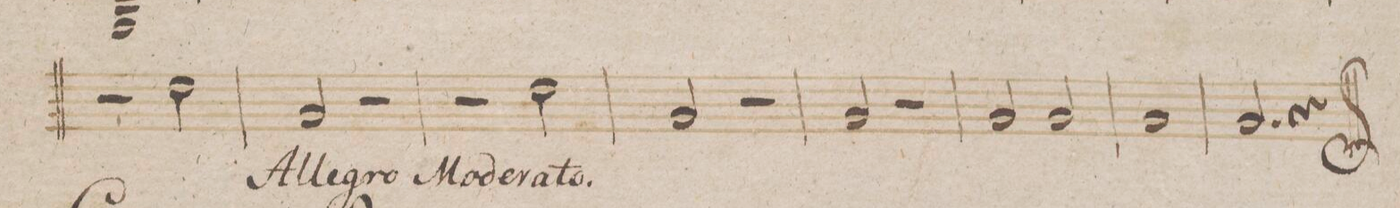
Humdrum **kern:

**kern	**dynam
*I"Clarino 2do in B.	*
*clefG2	*
*k[b-]	*
*met(c)	*
*M4/4	*
2r	.
2cc\	.
=212	=212
2f/	.
2r	.
=213	=213
2r	.
2cc\	.
=214	=214
2f/	.
2r	.
=215	=215
2f/	.
2r	.
=216	=216
2f/	.
2f/	.
=217	=217
1f	.
=218	=218
2.f/	.
4r	.
==	==
*-	*-
